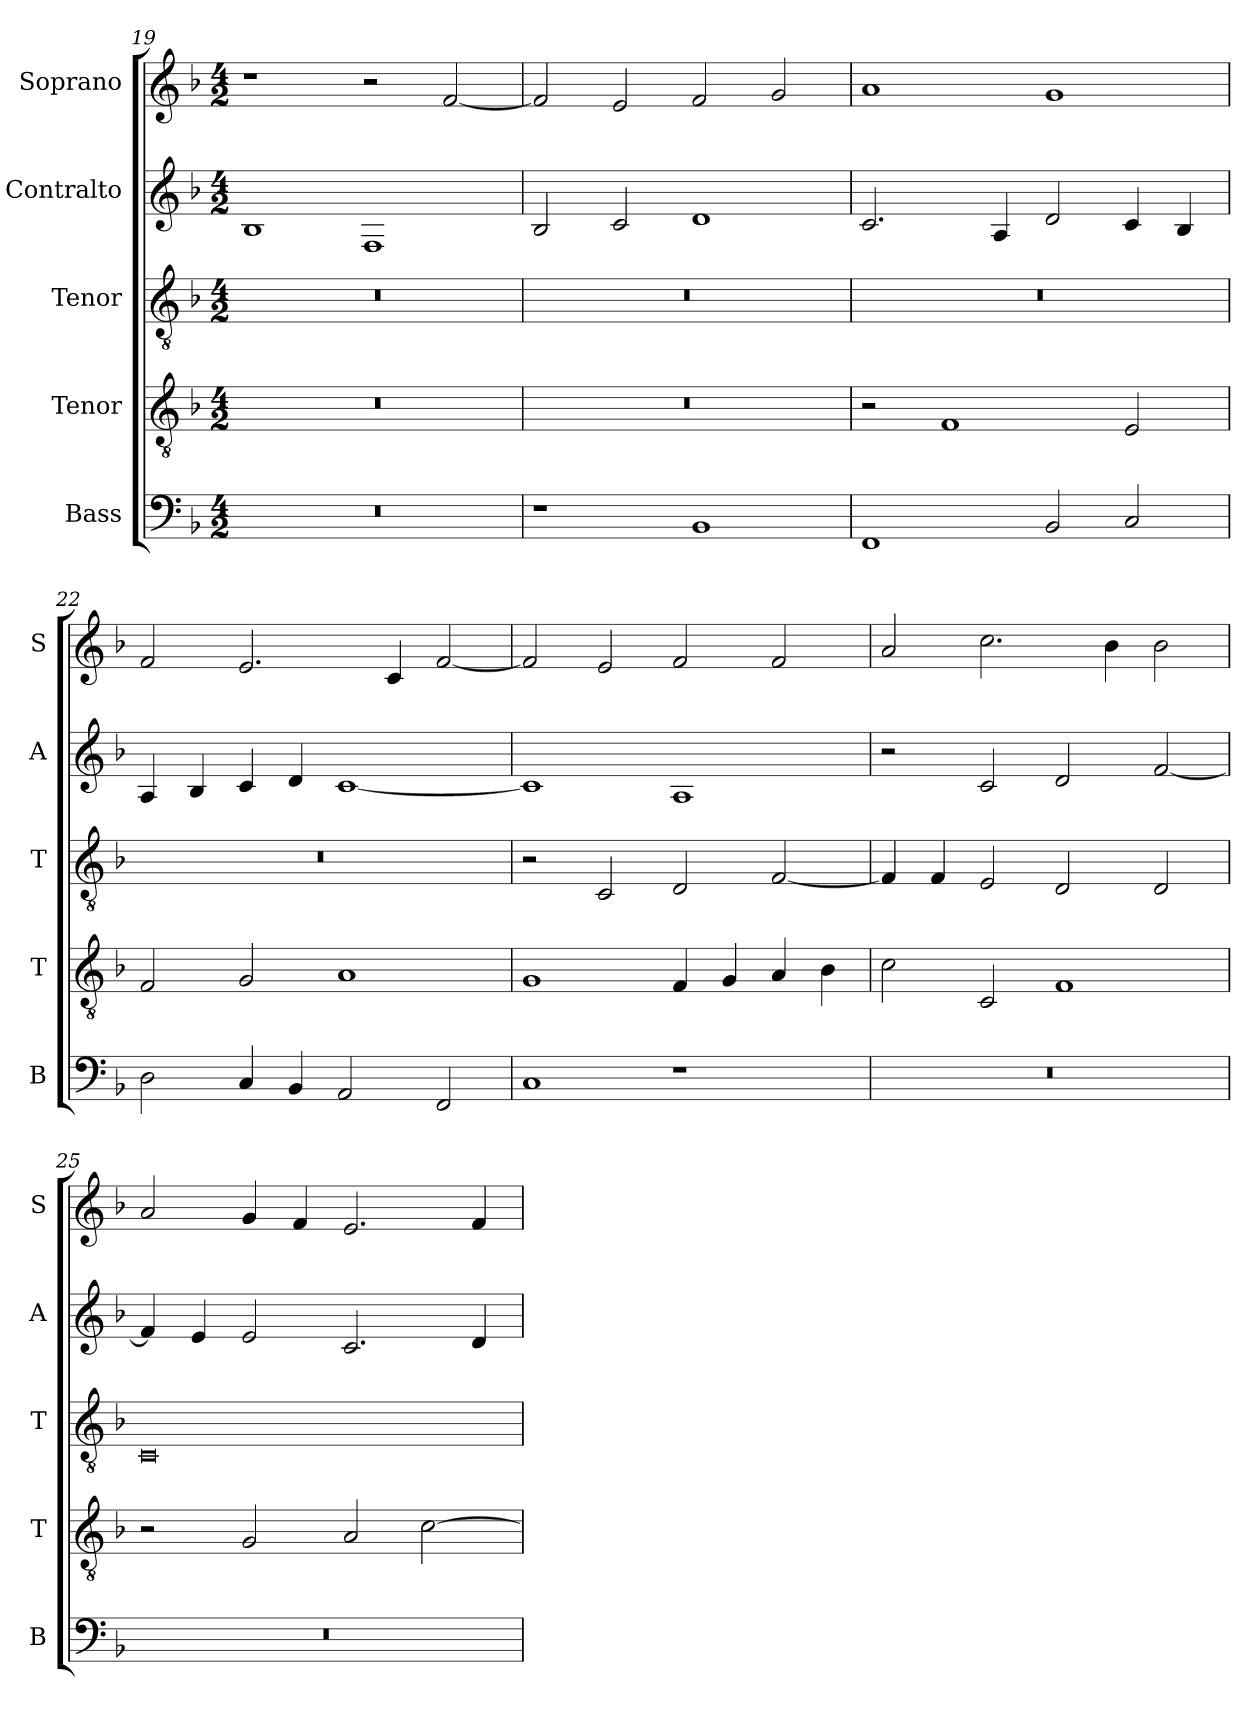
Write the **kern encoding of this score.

**kern	**kern	**kern	**kern	**kern
*part5	*part4	*part3	*part2	*part1
*staff5	*staff4	*staff3	*staff2	*staff1
*I"Bass	*I"Tenor	*I"Tenor	*I"Contralto	*I"Soprano
*I'B	*I'T	*I'T	*I'A	*I'S
*clefF4	*clefGv2	*clefGv2	*clefG2	*clefG2
*k[b-]	*k[b-]	*k[b-]	*k[b-]	*k[b-]
*F:ion	*F:ion	*F:ion	*F:ion	*F:ion
*M4/2	*M4/2	*M4/2	*M4/2	*M4/2
=19	=19	=19	=19	=19
0r	0r	0r	1B-	1r
.	.	.	1F	2r
.	.	.	.	[2f
=20	=20	=20	=20	=20
1r	0r	0r	2B-	2f]
.	.	.	2c	2e
1BB-	.	.	1d	2f
.	.	.	.	2g
=21	=21	=21	=21	=21
1FF	2r	0r	2.c	1a
.	1F	.	.	.
.	.	.	4A	.
2BB-	.	.	2d	1g
2C	2E	.	4c	.
.	.	.	4B-	.
=22	=22	=22	=22	=22
2D	2F	0r	4A	2f
.	.	.	4B-	.
4C	2G	.	4c	2.e
4BB-	.	.	4d	.
2AA	1A	.	[1c	.
.	.	.	.	4c
2FF	.	.	.	[2f
=23	=23	=23	=23	=23
1C	1G	2r	1c]	2f]
.	.	2C	.	2e
1r	4F	2D	1A	2f
.	4G	.	.	.
.	4A	[2F	.	2f
.	4B-	.	.	.
=24	=24	=24	=24	=24
0r	2c	4F]	2r	2a
.	.	4F	.	.
.	2C	2E	2c	2.cc
.	1F	2D	2d	.
.	.	.	.	4b-
.	.	2D	[2f	2b-
=25	=25	=25	=25	=25
0r	2r	0C	4f]	2a
.	.	.	4e	.
.	2G	.	2e	4g
.	.	.	.	4f
.	2A	.	2.c	2.e
.	[2c	.	.	.
.	.	.	4d	4f
=	=	=	=	=
*-	*-	*-	*-	*-
